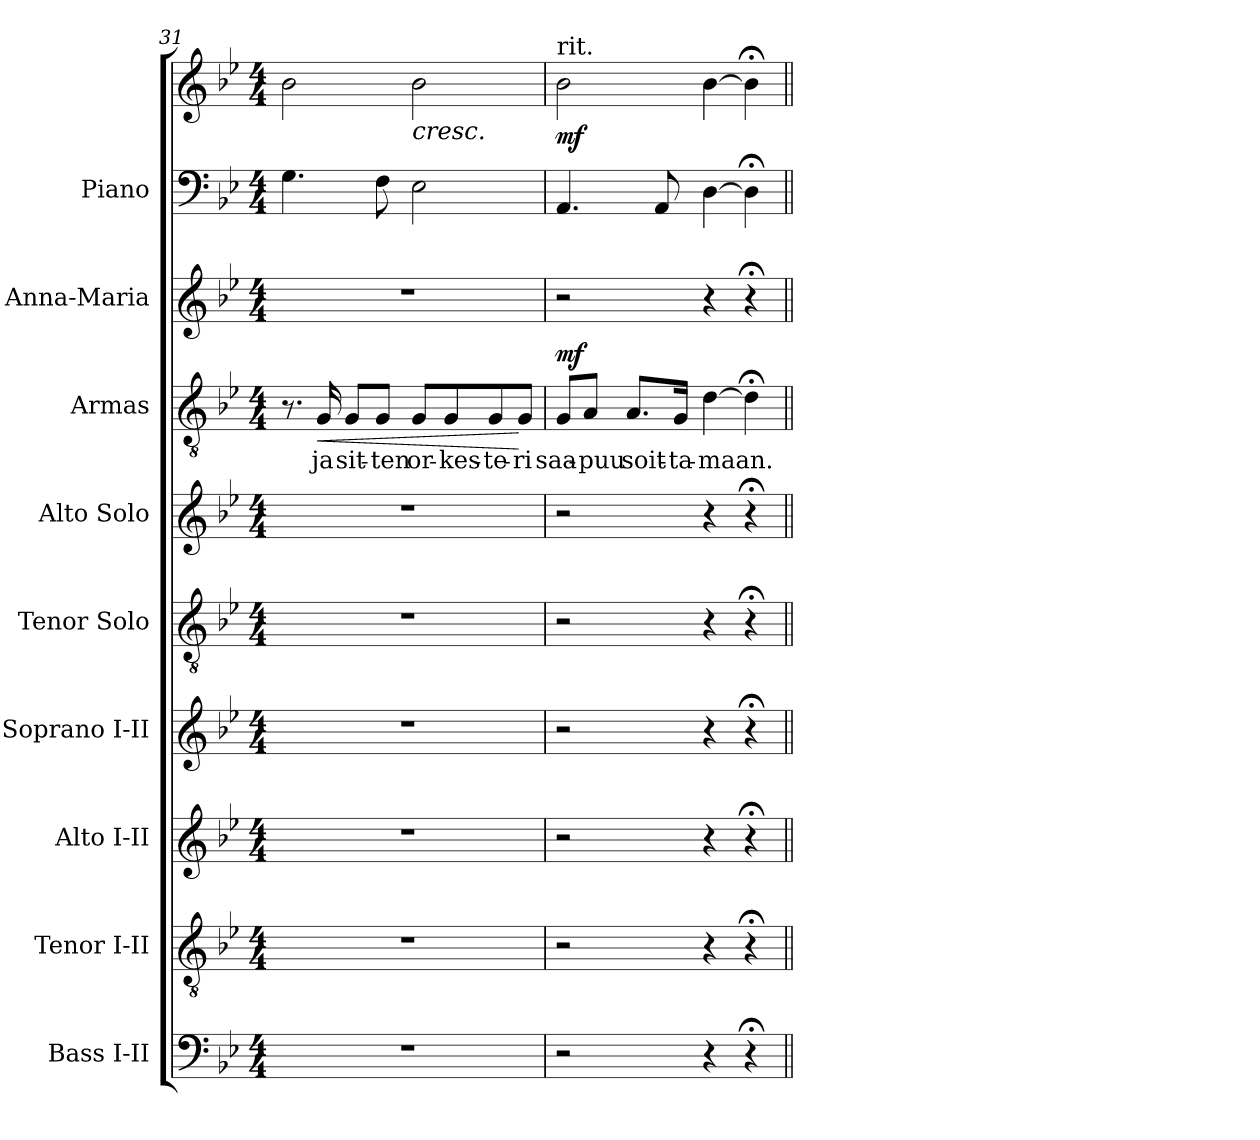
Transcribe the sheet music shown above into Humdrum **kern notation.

**kern	**kern	**kern	**kern	**kern	**kern	**kern	**text	**dynam	**kern	**kern	**kern	**dynam
*part9	*part8	*part7	*part6	*part5	*part4	*part3	*part3	*part3	*part2	*part1	*part1	*part1
*staff10	*staff9	*staff8	*staff7	*staff6	*staff5	*staff4	*staff4	*staff4	*staff3	*staff2	*staff1	*staff1/2
*I"Bass I-II	*I"Tenor I-II	*I"Alto I-II	*I"Soprano I-II	*I"Tenor Solo	*I"Alto Solo	*I"Armas	*	*	*I"Anna-Maria	*I"Piano	*	*
*I'B.	*I'T.	*I'A.	*I'S.	*I'T. Solo	*I'A. Solo	*I'Armas	*	*	*I'A-M	*I'Pno.	*	*
*clefF4	*clefGv2	*clefG2	*clefG2	*clefGv2	*clefG2	*clefGv2	*	*	*clefG2	*clefF4	*clefG2	*
*	*ITrd7c12	*	*	*ITrd7c12	*	*ITrd7c12	*	*	*	*	*	*
*k[b-e-]	*k[b-e-]	*k[b-e-]	*k[b-e-]	*k[b-e-]	*k[b-e-]	*k[b-e-]	*	*	*k[b-e-]	*k[b-e-]	*k[b-e-]	*
*B-:	*B-:	*B-:	*B-:	*B-:	*B-:	*B-:	*	*	*B-:	*B-:	*B-:	*
*M4/4	*M4/4	*M4/4	*M4/4	*M4/4	*M4/4	*M4/4	*	*	*M4/4	*M4/4	*M4/4	*
*MM82	*MM82	*MM82	*MM82	*MM82	*MM82	*MM82	*	*	*MM82	*MM82	*MM82	*
=31	=31	=31	=31	=31	=31	=31	=31	=31	=31	=31	=31	=31
1r	1r	1r	1r	1r	1r	8.r	.	.	1r	4.Gi\	2b-i\	.
!	!	!	!	!	!	!	!LO:LY:b:color=#000000	!LO:HP:b	!	!	!	!
.	.	.	.	.	.	16GGi/	ja	<	.	.	.	.
!	!	!	!	!	!	!	!LO:LY:b:color=#000000	!	!	!	!	!
.	.	.	.	.	.	8GGi/L	sit-	.	.	.	.	.
!	!	!	!	!	!	!	!LO:LY:b:color=#000000	!	!	!	!	!
.	.	.	.	.	.	8GGi/J	-ten	.	.	8Fi\	.	[
!	!	!	!	!	!	!	!LO:LY:b:color=#000000	!	!	!	!	!LO:HP:b
.	.	.	.	.	.	8GGi/L	or-	.	.	2E-i\	2b-i\	<
!	!	!	!	!	!	!	!LO:LY:b:color=#000000	!	!	!	!	!
.	.	.	.	.	.	8GGi/	-kes-	.	.	.	.	.
!	!	!	!	!	!	!	!LO:LY:b:color=#000000	!	!	!	!	!
.	.	.	.	.	.	8GGi/	-te-	.	.	.	.	.
!	!	!	!	!	!	!	!LO:LY:b:color=#000000	!	!	!	!	!
.	.	.	.	.	.	8GGi/J	-ri	[	.	.	.	.
=32	=32	=32	=32	=32	=32	=32	=32	=32	=32	=32	=32	=32
!	!	!	!	!	!	!	!	!	!	!	!LO:TX:t=rit.	!
!	!	!	!	!	!	!	!LO:LY:b:color=#000000	!	!	!	!	!
2r	2r	2r	2r	2r	2r	8GGi/L	saa-	mf	2r	4.AAi/	2b-i\	mf
!	!	!	!	!	!	!	!LO:LY:b:color=#000000	!	!	!	!	!
.	.	.	.	.	.	8AAi/J	-puu	.	.	.	.	.
!	!	!	!	!	!	!	!LO:LY:b:color=#000000	!	!	!	!	!
.	.	.	.	.	.	8.AAi/L	soit-	.	.	.	.	.
.	.	.	.	.	.	.	.	.	.	8AAi/	.	.
!	!	!	!	!	!	!	!LO:LY:b:color=#000000	!	!	!	!	!
.	.	.	.	.	.	16GGi/Jk	-ta-	.	.	.	.	.
!	!	!	!	!	!	!	!LO:LY:b:color=#000000	!	!	!	!	!
4r	4r	4r	4r	4r	4r	[>4Di\	-maan.	.	4r	[>4Di\	[>4b-i\	.
4r;	4r;	4r;	4r;	4r;	4r;	4D;i\]	.	.	4r;	4D;i\]	4b-;i\]	.
=||	=||	=||	=||	=||	=||	=||	=||	=||	=||	=||	=||	=||
*-	*-	*-	*-	*-	*-	*-	*-	*-	*-	*-	*-	*-
